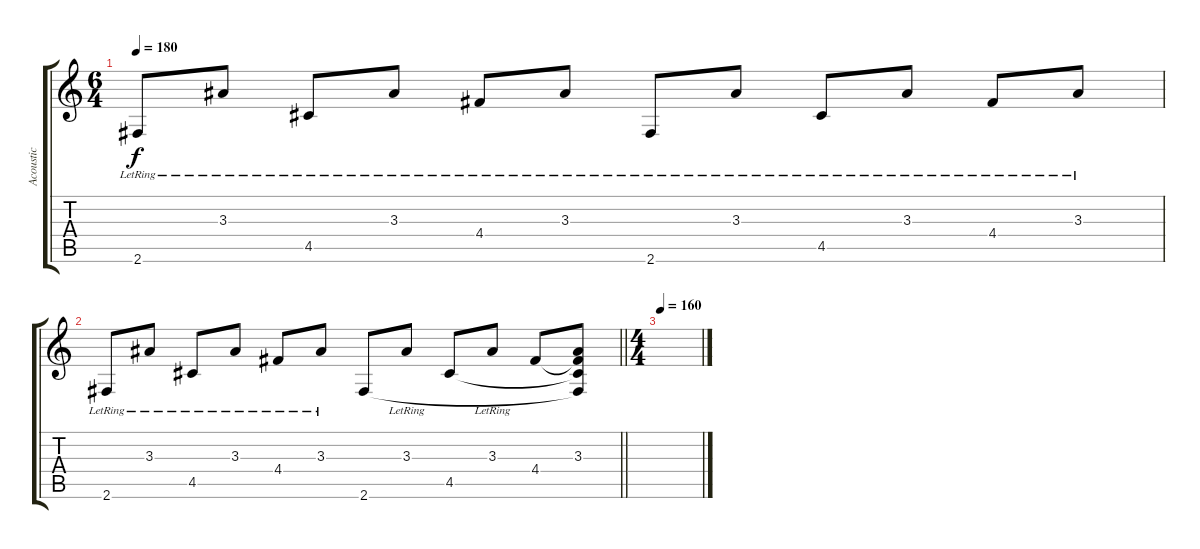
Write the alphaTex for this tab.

\track ("Acoustic" "Acoustic") {instrument acousticguitarnylon}
\staff {score tabs}
\tuning (E4 B3 G3 D3 A2 E2) {hide}
\ts (6 4)
\tempo 180
\clef g2
\ks c
2.6{lr}.8{dy f} 3.3{lr}.8 4.5{lr}.8 3.3{lr}.8 4.4{lr}.8 3.3{lr}.8 2.6{lr}.8 3.3{lr}.8 4.5{lr}.8 3.3{lr}.8 4.4{lr}.8 3.3{lr}.8 |
\barLineRight lightlight
2.6{lr}.8 3.3{lr}.8 4.5{lr}.8 3.3{lr}.8 4.4{lr}.8 3.3{lr}.8 2.6.8 3.3{lr}.8 4.5.8 3.3{lr}.8 4.4.8 (3.3 4.4{t} 4.5{t} 2.6{t}).8 |
\ts (4 4)
\tempo 160
